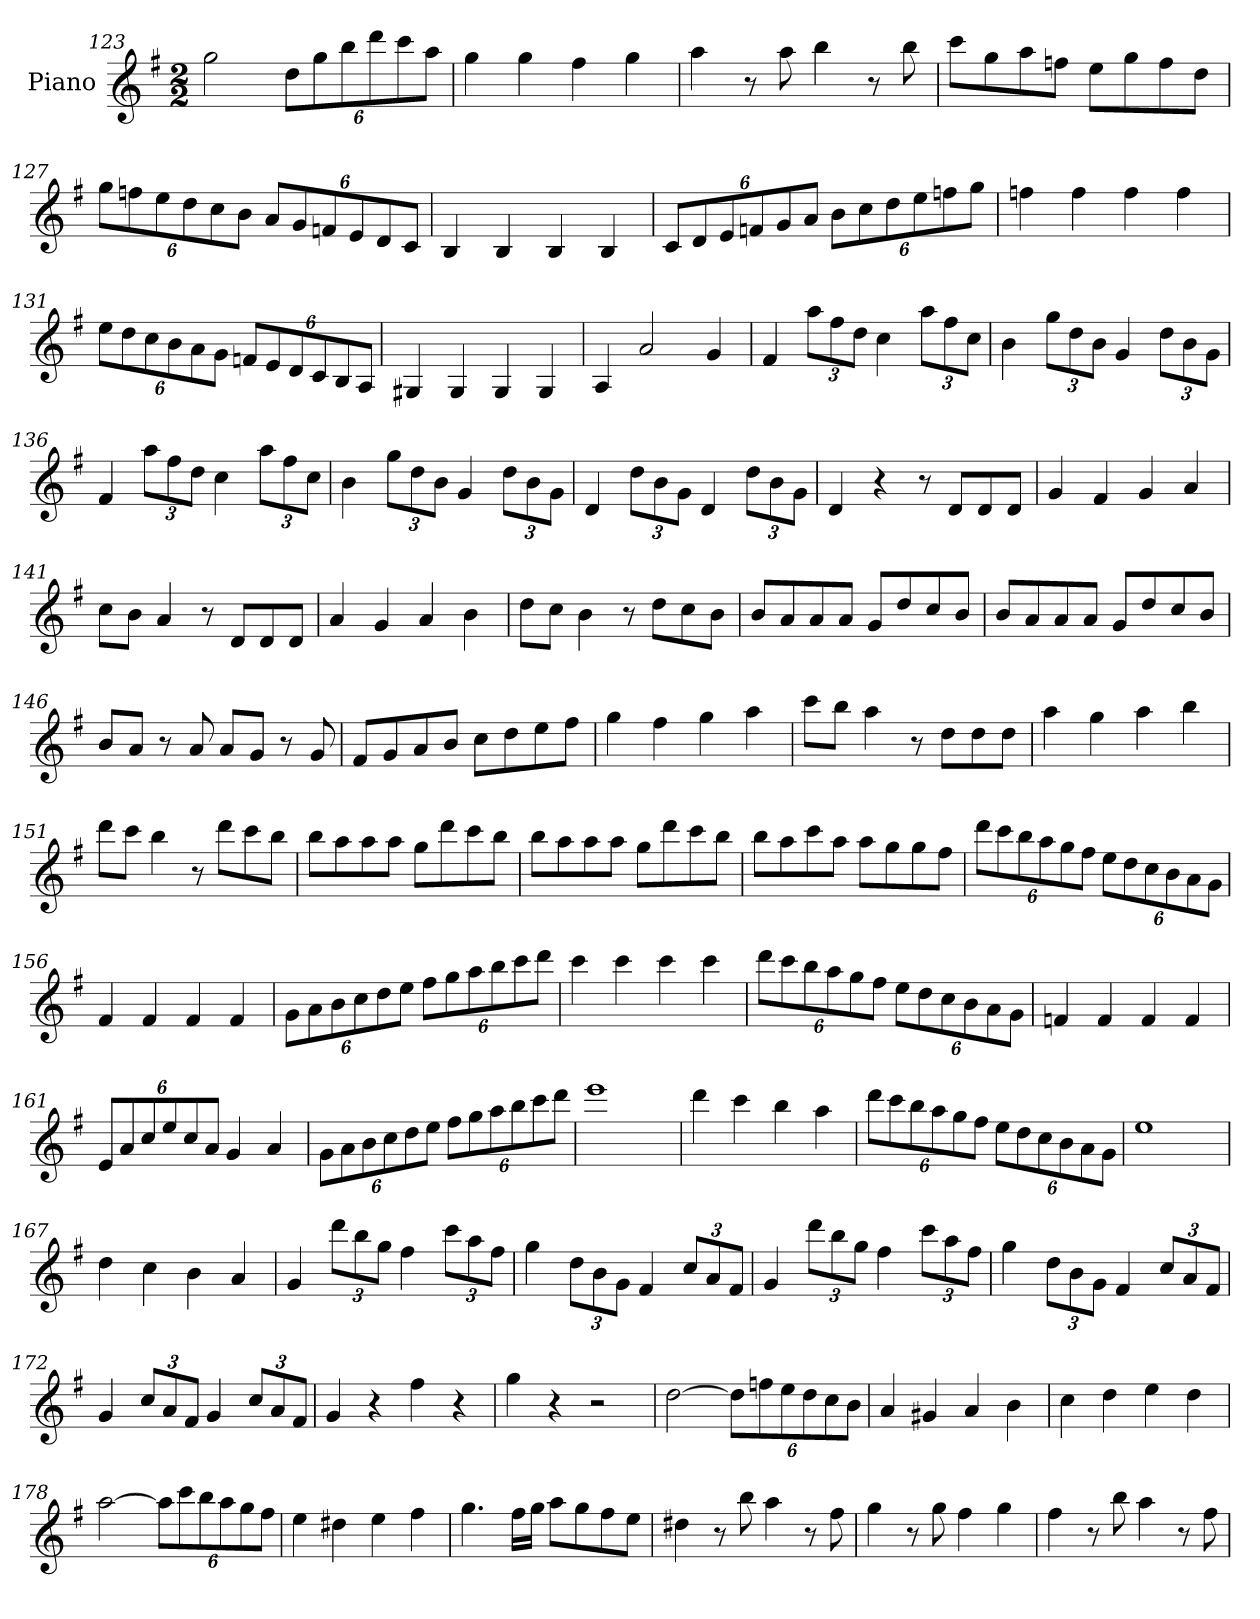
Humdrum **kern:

**kern
*part1
*staff1
*I"Piano
*I'Pno
*clefG2
*k[f#]
*G:
*M2/2
=123
2gg
12dd\L
12gg\
12bb\
12ddd\
12ccc\
12aa\J
=124
4gg
4gg
4ff#
4gg
=125
4aa
8r
8aa
4bb
8r
8bb
=126
8ccc\L
8gg\
8aa\
8ffn\J
8ee\L
8gg\
8ff\
8dd\J
=127
12gg\L
12ffn\
12ee\
12dd\
12cc\
12b\J
12a/L
12g/
12fn/
12e/
12d/
12c/J
=128
4B
4B
4B
4B
=129
12c/L
12d/
12e/
12fn/
12g/
12a/J
12b\L
12cc\
12dd\
12ee\
12ffn\
12gg\J
=130
4ffn
4ff
4ff
4ff
=131
12ee\L
12dd\
12cc\
12b\
12a\
12g\J
12fn/L
12e/
12d/
12c/
12B/
12A/J
=132
4G#X
4G#
4G#
4G#
=133
4A
2a
4g
=134
4f#
12aa\L
12ff#\
12dd\J
4cc
12aa\L
12ff#\
12cc\J
=135
4b
12gg\L
12dd\
12b\J
4g
12dd\L
12b\
12g\J
=136
4f#
12aa\L
12ff#\
12dd\J
4cc
12aa\L
12ff#\
12cc\J
=137
4b
12gg\L
12dd\
12b\J
4g
12dd\L
12b\
12g\J
=138
4d
12dd\L
12b\
12g\J
4d
12dd\L
12b\
12g\J
=139
4d
4r
8r
8d/L
8d/
8d/J
=140
4g
4f#
4g
4a
=141
8cc\L
8b\J
4a
8r
8d/L
8d/
8d/J
=142
4a
4g
4a
4b
=143
8dd\L
8cc\J
4b
8r
8dd\L
8cc\
8b\J
=144
8b/L
8a/
8a/
8a/J
8g/L
8dd/
8cc/
8b/J
=145
8b/L
8a/
8a/
8a/J
8g/L
8dd/
8cc/
8b/J
=146
8b/L
8a/J
8r
8a
8a/L
8g/J
8r
8g
=147
8f#/L
8g/
8a/
8b/J
8cc\L
8dd\
8ee\
8ff#\J
=148
4gg
4ff#
4gg
4aa
=149
8ccc\L
8bb\J
4aa
8r
8dd\L
8dd\
8dd\J
=150
4aa
4gg
4aa
4bb
=151
8ddd\L
8ccc\J
4bb
8r
8ddd\L
8ccc\
8bb\J
=152
8bb\L
8aa\
8aa\
8aa\J
8gg\L
8ddd\
8ccc\
8bb\J
=153
8bb\L
8aa\
8aa\
8aa\J
8gg\L
8ddd\
8ccc\
8bb\J
=154
8bb\L
8aa\
8ccc\
8aa\J
8aa\L
8gg\
8gg\
8ff#\J
=155
12ddd\L
12ccc\
12bb\
12aa\
12gg\
12ff#\J
12ee\L
12dd\
12cc\
12b\
12a\
12g\J
=156
4f#
4f#
4f#
4f#
=157
12g\L
12a\
12b\
12cc\
12dd\
12ee\J
12ff#\L
12gg\
12aa\
12bb\
12ccc\
12ddd\J
=158
4ccc
4ccc
4ccc
4ccc
=159
12ddd\L
12ccc\
12bb\
12aa\
12gg\
12ff#\J
12ee\L
12dd\
12cc\
12b\
12a\
12g\J
=160
4fn
4f
4f
4f
=161
12e/L
12a/
12cc/
12ee/
12cc/
12a/J
4g
4a
=162
12g\L
12a\
12b\
12cc\
12dd\
12ee\J
12ff#\L
12gg\
12aa\
12bb\
12ccc\
12ddd\J
=163
1eee
=164
4ddd
4ccc
4bb
4aa
=165
12ddd\L
12ccc\
12bb\
12aa\
12gg\
12ff#\J
12ee\L
12dd\
12cc\
12b\
12a\
12g\J
=166
1ee
=167
4dd
4cc
4b
4a
=168
4g
12ddd\L
12bb\
12gg\J
4ff#
12ccc\L
12aa\
12ff#\J
=169
4gg
12dd\L
12b\
12g\J
4f#
12cc/L
12a/
12f#/J
=170
4g
12ddd\L
12bb\
12gg\J
4ff#
12ccc\L
12aa\
12ff#\J
=171
4gg
12dd\L
12b\
12g\J
4f#
12cc/L
12a/
12f#/J
=172
4g
12cc/L
12a/
12f#/J
4g
12cc/L
12a/
12f#/J
=173
4g
4r
4ff#
4r
=174
4gg
4r
2r
=175
[2dd
12dd\L]
12ffn\
12ee\
12dd\
12cc\
12b\J
=176
4a
4g#X
4a
4b
=177
4cc
4dd
4ee
4dd
=178
[2aa
12aa\L]
12ccc\
12bb\
12aa\
12gg\
12ff#\J
=179
4ee
4dd#X
4ee
4ff#
=180
4.gg
16ff#\LL
16gg\JJ
8aa\L
8gg\
8ff#\
8ee\J
=181
4dd#X
8r
8bb
4aa
8r
8ff#
=182
4gg
8r
8gg
4ff#
4gg
=183
4ff#
8r
8bb
4aa
8r
8ff#
=
*-
